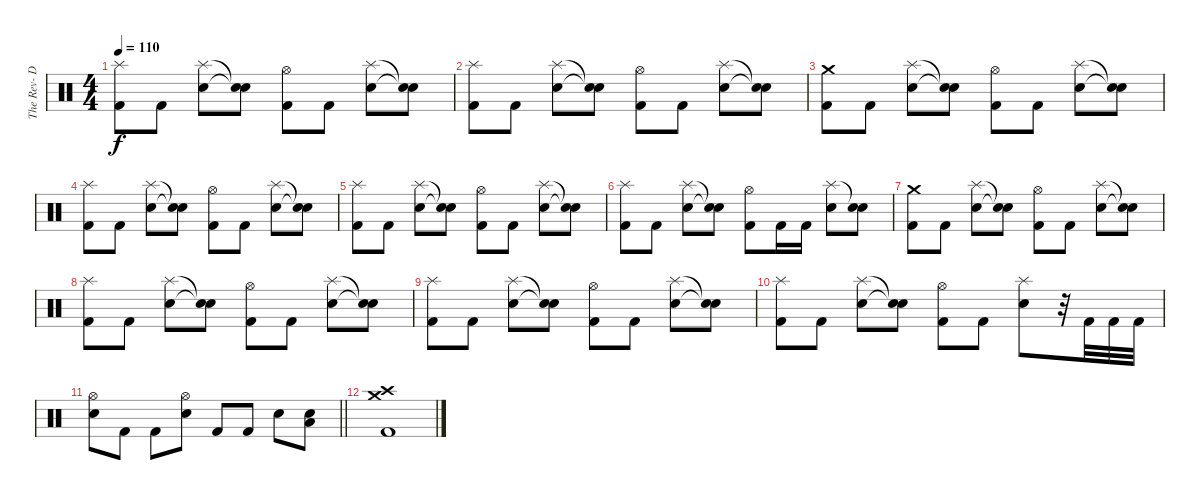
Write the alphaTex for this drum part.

\track ("The Rev- Drums" "The Rev- D") {instrument percussion}
\staff {score}
\articulation defaults
\ts (4 4)
\tempo 110
\clef neutral
\ks c
("Splash (hit)" "Kick (hit) 2").8{dy f} "Kick (hit) 2".8 ("Splash (hit)" "Electric Snare (hit)").8 ("Snare (hit)"{t} "Snare (hit)"{t}).8 ("Hi-Hat (open)" "Kick (hit) 2").8 "Kick (hit) 2".8 ("Splash (hit)" "Electric Snare (hit)").8 ("Snare (hit)"{t} "Snare (hit)"{t}).8 |
("Splash (hit)" "Kick (hit) 2").8 "Kick (hit) 2".8 ("Splash (hit)" "Electric Snare (hit)").8 ("Snare (hit)"{t} "Snare (hit)"{t}).8 ("Hi-Hat (open)" "Kick (hit) 2").8 "Kick (hit) 2".8 ("Splash (hit)" "Electric Snare (hit)").8 ("Snare (hit)"{t} "Snare (hit)"{t}).8 |
("Crash medium (hit)" "Kick (hit) 2").8 "Kick (hit) 2".8 ("Splash (hit)" "Electric Snare (hit)").8 ("Snare (hit)"{t} "Snare (hit)"{t}).8 ("Hi-Hat (open)" "Kick (hit) 2").8 "Kick (hit) 2".8 ("Splash (hit)" "Electric Snare (hit)").8 ("Snare (hit)"{t} "Snare (hit)"{t}).8 |
("Splash (hit)" "Kick (hit) 2").8 "Kick (hit) 2".8 ("Splash (hit)" "Electric Snare (hit)").8 ("Snare (hit)"{t} "Snare (hit)"{t}).8 ("Hi-Hat (open)" "Kick (hit) 2").8 "Kick (hit) 2".8 ("Splash (hit)" "Electric Snare (hit)").8 ("Snare (hit)"{t} "Snare (hit)"{t}).8 |
("Splash (hit)" "Kick (hit) 2").8 "Kick (hit) 2".8 ("Splash (hit)" "Electric Snare (hit)").8 ("Snare (hit)"{t} "Snare (hit)"{t}).8 ("Hi-Hat (open)" "Kick (hit) 2").8 "Kick (hit) 2".8 ("Splash (hit)" "Electric Snare (hit)").8 ("Snare (hit)"{t} "Snare (hit)"{t}).8 |
("Splash (hit)" "Kick (hit) 2").8 "Kick (hit) 2".8 ("Splash (hit)" "Electric Snare (hit)").8 ("Snare (hit)"{t} "Snare (hit)"{t}).8 ("Hi-Hat (open)" "Kick (hit) 2").8 "Kick (hit) 2".16 "Kick (hit) 2".16 ("Splash (hit)" "Electric Snare (hit)").8 ("Snare (hit)"{t} "Electric Snare (hit)").8 |
("Crash medium (hit)" "Kick (hit) 2").8 "Kick (hit) 2".8 ("Splash (hit)" "Electric Snare (hit)").8 ("Snare (hit)"{t} "Snare (hit)"{t}).8 ("Hi-Hat (open)" "Kick (hit) 2").8 "Kick (hit) 2".8 ("Splash (hit)" "Electric Snare (hit)").8 ("Snare (hit)"{t} "Snare (hit)"{t}).8 |
("Splash (hit)" "Kick (hit) 2").8 "Kick (hit) 2".8 ("Splash (hit)" "Electric Snare (hit)").8 ("Snare (hit)"{t} "Snare (hit)"{t}).8 ("Hi-Hat (open)" "Kick (hit) 2").8 "Kick (hit) 2".8 ("Splash (hit)" "Electric Snare (hit)").8 ("Snare (hit)"{t} "Snare (hit)"{t}).8 |
("Splash (hit)" "Kick (hit) 2").8 "Kick (hit) 2".8 ("Splash (hit)" "Electric Snare (hit)").8 ("Snare (hit)"{t} "Snare (hit)"{t}).8 ("Hi-Hat (open)" "Kick (hit) 2").8 "Kick (hit) 2".8 ("Splash (hit)" "Electric Snare (hit)").8 ("Snare (hit)"{t} "Snare (hit)"{t}).8 |
("Splash (hit)" "Kick (hit) 2").8 "Kick (hit) 2".8 ("Splash (hit)" "Electric Snare (hit)").8 ("Snare (hit)"{t} "Snare (hit)"{t}).8 ("Hi-Hat (open)" "Kick (hit) 2").8 "Kick (hit) 2".8 ("Splash (hit)" "Snare (hit) 2").8 r.32 "Kick (hit) 2".32 "Kick (hit) 2".32 "Kick (hit) 2".32 |
\barLineRight lightlight
("Hi-Hat (open)" "Electric Snare (hit)").8 "Kick (hit) 2".8 "Kick (hit) 2".8 ("Hi-Hat (open)" "Electric Snare (hit)").8 "Kick (hit) 2".8 "Kick (hit) 2".8 "Electric Snare (hit)".8 ("Low Floor Tom (hit)" "Electric Snare (hit)").8 |
("Crash high (hit)" "Crash medium (hit)" "Kick (hit) 2").1
